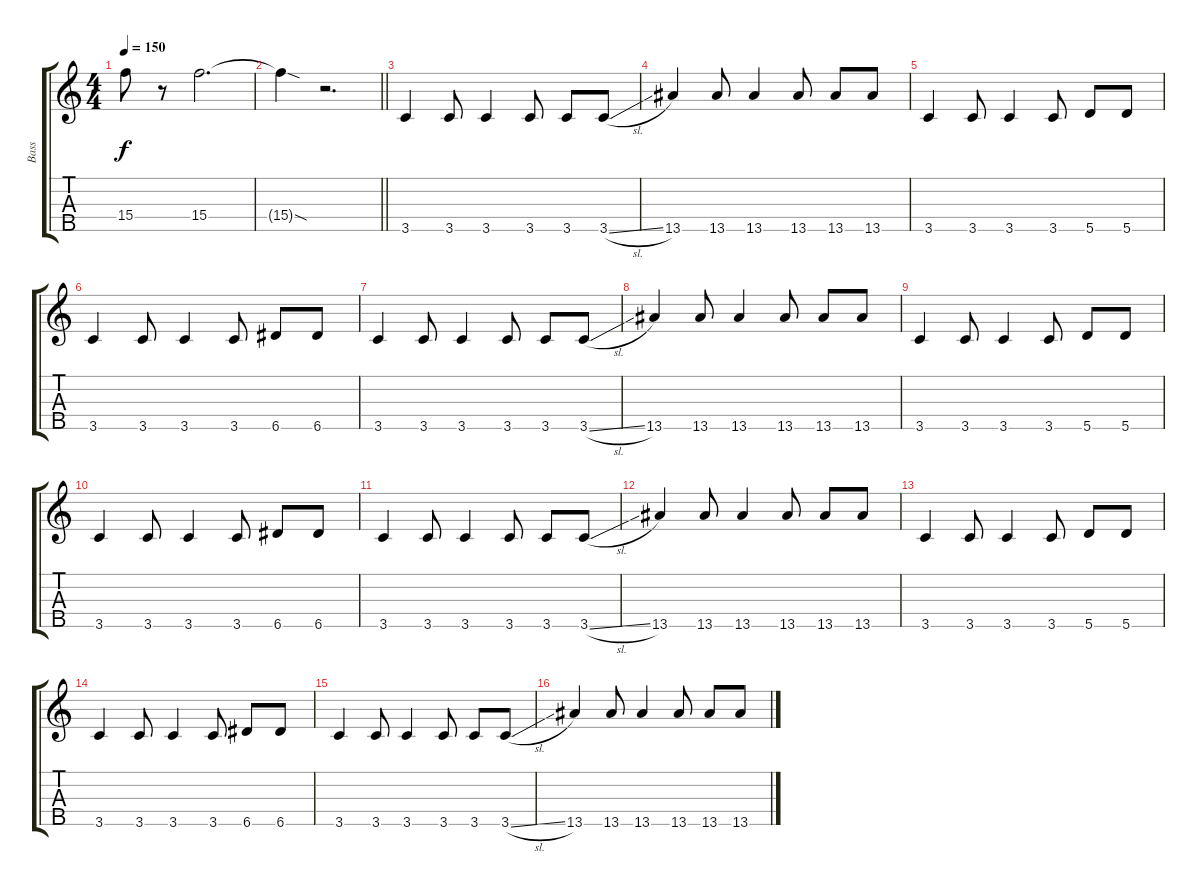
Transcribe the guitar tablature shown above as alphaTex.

\track ("Bass " "Bass ") {instrument electricbassfinger}
\staff {score tabs}
\tuning (E4 B3 G3 D3 A2) {hide}
\ts (4 4)
\tempo 150
\clef g2
\ks c
15.4.8{dy f} r.8 15.4.2{d} |
\barLineRight lightlight
15.4{sod t}.4 r.2{d} |
3.5.4 3.5.8 3.5.4 3.5.8 3.5.8 3.5{sl}.8 |
13.5.4 13.5.8 13.5.4 13.5.8 13.5.8 13.5.8 |
3.5.4 3.5.8 3.5.4 3.5.8 5.5.8 5.5.8 |
3.5.4 3.5.8 3.5.4 3.5.8 6.5.8 6.5.8 |
3.5.4 3.5.8 3.5.4 3.5.8 3.5.8 3.5{sl}.8 |
13.5.4 13.5.8 13.5.4 13.5.8 13.5.8 13.5.8 |
3.5.4 3.5.8 3.5.4 3.5.8 5.5.8 5.5.8 |
3.5.4 3.5.8 3.5.4 3.5.8 6.5.8 6.5.8 |
3.5.4 3.5.8 3.5.4 3.5.8 3.5.8 3.5{sl}.8 |
13.5.4 13.5.8 13.5.4 13.5.8 13.5.8 13.5.8 |
3.5.4 3.5.8 3.5.4 3.5.8 5.5.8 5.5.8 |
3.5.4 3.5.8 3.5.4 3.5.8 6.5.8 6.5.8 |
3.5.4 3.5.8 3.5.4 3.5.8 3.5.8 3.5{sl}.8 |
13.5.4 13.5.8 13.5.4 13.5.8 13.5.8 13.5.8
